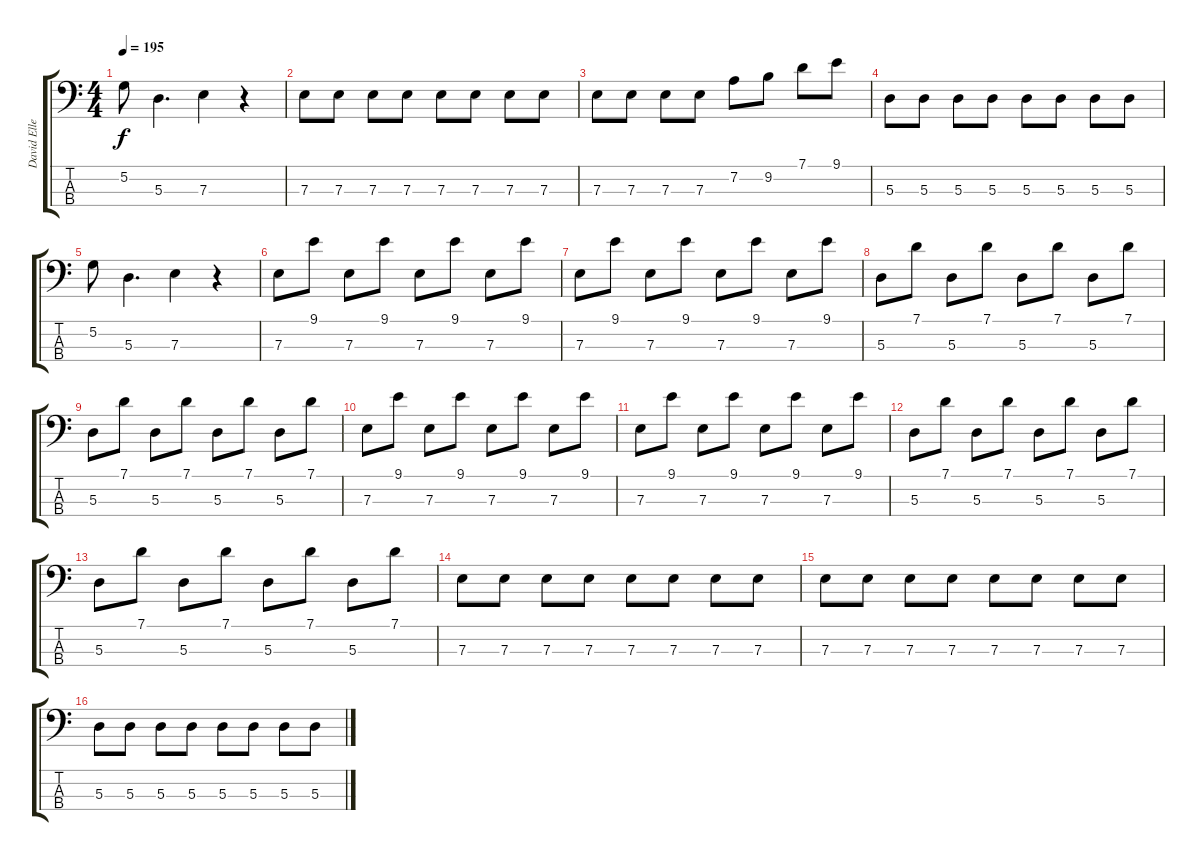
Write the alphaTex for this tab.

\track ("David Ellefson (Bass)" "David Elle") {instrument electricbassfinger}
\staff {score tabs}
\tuning (G2 D2 A1 E1) {hide}
\ts (4 4)
\tempo 195
\clef f4
\ks c
5.2.8{dy f} 5.3.4{d} 7.3.4 r.4 |
7.3.8 7.3.8 7.3.8 7.3.8 7.3.8 7.3.8 7.3.8 7.3.8 |
7.3.8 7.3.8 7.3.8 7.3.8 7.2.8 9.2.8 7.1.8 9.1.8 |
5.3.8 5.3.8 5.3.8 5.3.8 5.3.8 5.3.8 5.3.8 5.3.8 |
5.2.8 5.3.4{d} 7.3.4 r.4 |
7.3.8 9.1.8 7.3.8 9.1.8 7.3.8 9.1.8 7.3.8 9.1.8 |
7.3.8 9.1.8 7.3.8 9.1.8 7.3.8 9.1.8 7.3.8 9.1.8 |
5.3.8 7.1.8 5.3.8 7.1.8 5.3.8 7.1.8 5.3.8 7.1.8 |
5.3.8 7.1.8 5.3.8 7.1.8 5.3.8 7.1.8 5.3.8 7.1.8 |
7.3.8 9.1.8 7.3.8 9.1.8 7.3.8 9.1.8 7.3.8 9.1.8 |
7.3.8 9.1.8 7.3.8 9.1.8 7.3.8 9.1.8 7.3.8 9.1.8 |
5.3.8 7.1.8 5.3.8 7.1.8 5.3.8 7.1.8 5.3.8 7.1.8 |
5.3.8 7.1.8 5.3.8 7.1.8 5.3.8 7.1.8 5.3.8 7.1.8 |
7.3.8 7.3.8 7.3.8 7.3.8 7.3.8 7.3.8 7.3.8 7.3.8 |
7.3.8 7.3.8 7.3.8 7.3.8 7.3.8 7.3.8 7.3.8 7.3.8 |
5.3.8 5.3.8 5.3.8 5.3.8 5.3.8 5.3.8 5.3.8 5.3.8
